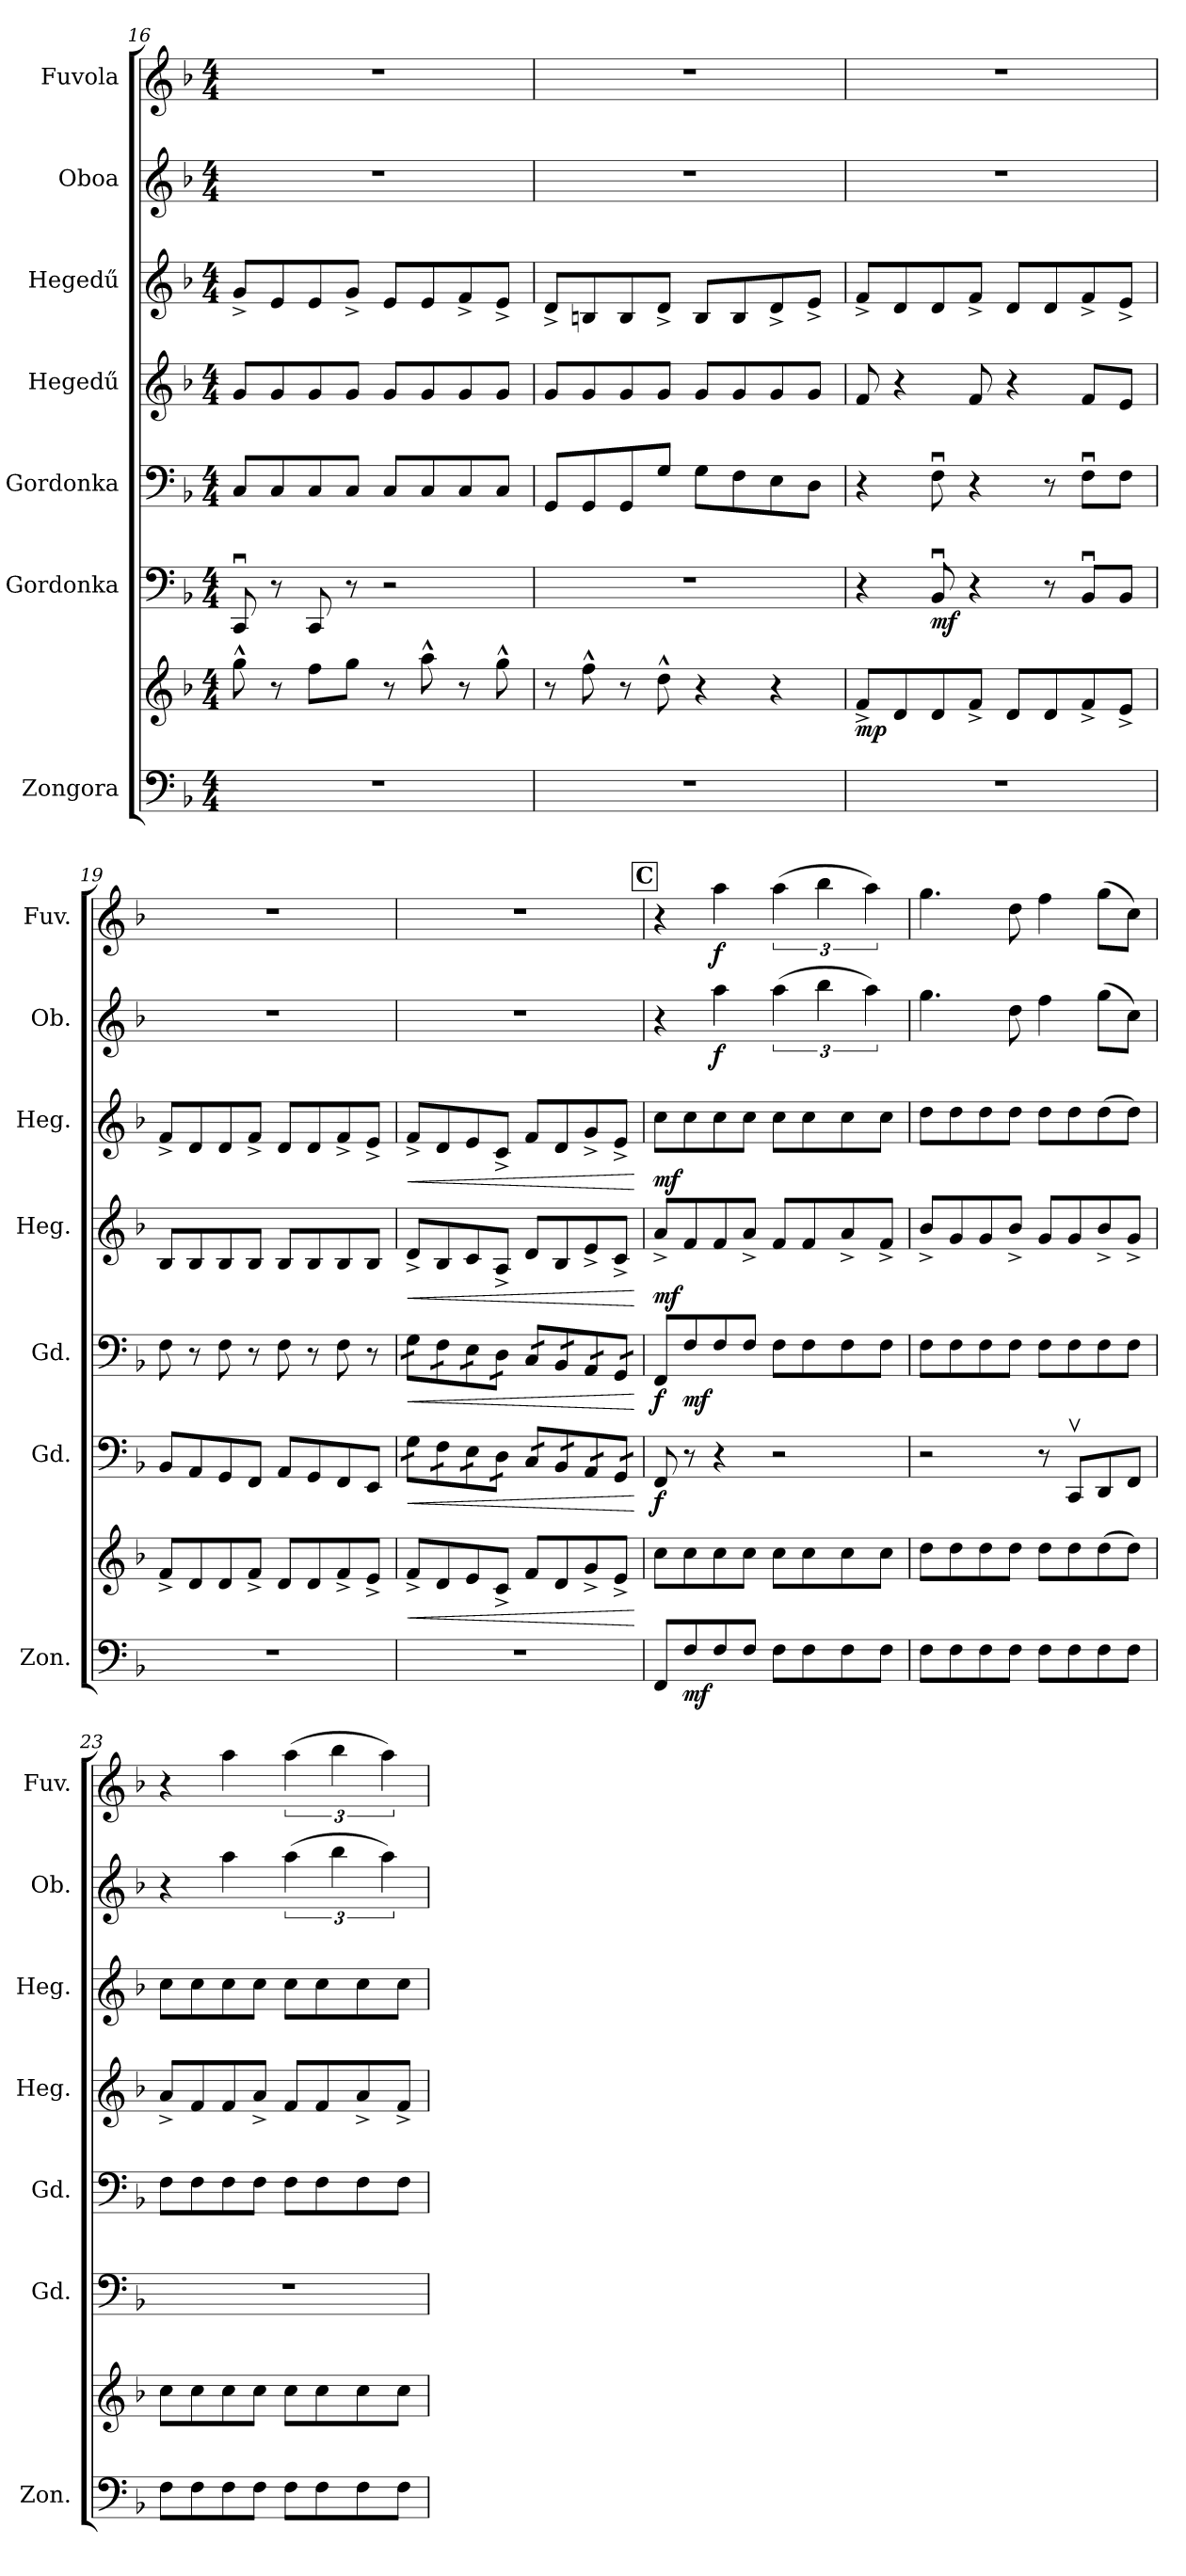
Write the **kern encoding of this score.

**kern	**kern	**dynam	**kern	**dynam	**kern	**dynam	**kern	**dynam	**kern	**dynam	**kern	**dynam	**kern	**dynam
*part7	*part7	*part7	*part6	*part6	*part5	*part5	*part4	*part4	*part3	*part3	*part2	*part2	*part1	*part1
*staff8	*staff7	*staff7/8	*staff6	*staff6	*staff5	*staff5	*staff4	*staff4	*staff3	*staff3	*staff2	*staff2	*staff1	*staff1
*I"Zongora	*	*	*I"Gordonka	*	*I"Gordonka	*	*I"Hegedű	*	*I"Hegedű	*	*I"Oboa	*	*I"Fuvola	*
*I'Zon.	*	*	*I'Gd.	*	*I'Gd.	*	*I'Heg.	*	*I'Heg.	*	*I'Ob.	*	*I'Fuv.	*
*clefF4	*clefG2	*	*clefF4	*	*clefF4	*	*clefG2	*	*clefG2	*	*clefG2	*	*clefG2	*
*k[b-]	*k[b-]	*	*k[b-]	*	*k[b-]	*	*k[b-]	*	*k[b-]	*	*k[b-]	*	*k[b-]	*
*M4/4	*M4/4	*	*M4/4	*	*M4/4	*	*M4/4	*	*M4/4	*	*M4/4	*	*M4/4	*
=16	=16	=16	=16	=16	=16	=16	=16	=16	=16	=16	=16	=16	=16	=16
1r	8gg^^\	.	8CCu/	.	8C/L	.	8g/L	.	8g^/L	.	1r	.	1r	.
.	8r	.	8r	.	8C/	.	8g/	.	8e/	.	.	.	.	.
.	8ff\L	.	8CC/	.	8C/	.	8g/	.	8e/	.	.	.	.	.
.	8gg\J	.	8r	.	8C/J	.	8g/J	.	8g^/J	.	.	.	.	.
.	8r	.	2r	.	8C/L	.	8g/L	.	8e/L	.	.	.	.	.
.	8aa^^\	.	.	.	8C/	.	8g/	.	8e/	.	.	.	.	.
.	8r	.	.	.	8C/	.	8g/	.	8f^/	.	.	.	.	.
.	8gg^^\	.	.	.	8C/J	.	8g/J	.	8e^/J	.	.	.	.	.
=17	=17	=17	=17	=17	=17	=17	=17	=17	=17	=17	=17	=17	=17	=17
1r	8r	.	1r	.	8GG/L	.	8g/L	.	8d^/L	.	1r	.	1r	.
.	8ff^^\	.	.	.	8GG/	.	8g/	.	8Bn/	.	.	.	.	.
.	8r	.	.	.	8GG/	.	8g/	.	8B/	.	.	.	.	.
.	8dd^^\	.	.	.	8G/J	.	8g/J	.	8d^/J	.	.	.	.	.
.	4r	.	.	.	8G\L	.	8g/L	.	8B/L	.	.	.	.	.
.	.	.	.	.	8F\	.	8g/	.	8B/	.	.	.	.	.
.	4r	.	.	.	8E\	.	8g/	.	8d^/	.	.	.	.	.
.	.	.	.	.	8D\J	.	8g/J	.	8e^/J	.	.	.	.	.
=18	=18	=18	=18	=18	=18	=18	=18	=18	=18	=18	=18	=18	=18	=18
!	!	!LO:DY:b	!	!	!	!	!	!	!	!	!	!	!	!
1r	8f^/L	mp	4r	.	4r	.	8f/	.	8f^/L	.	1r	.	1r	.
.	8d/	.	.	.	.	.	4r	.	8d/	.	.	.	.	.
!	!	!	!	!LO:DY:b	!	!	!	!	!	!	!	!	!	!
.	8d/	.	8BB-u/	mf	8Fu\	.	.	.	8d/	.	.	.	.	.
.	8f^/J	.	4r	.	4r	.	8f/	.	8f^/J	.	.	.	.	.
.	8d/L	.	.	.	.	.	4r	.	8d/L	.	.	.	.	.
.	8d/	.	8r	.	8r	.	.	.	8d/	.	.	.	.	.
.	8f^/	.	8BB-u/L	.	8Fu\L	.	8f/L	.	8f^/	.	.	.	.	.
.	8e^/J	.	8BB-/J	.	8F\J	.	8e/J	.	8e^/J	.	.	.	.	.
=19	=19	=19	=19	=19	=19	=19	=19	=19	=19	=19	=19	=19	=19	=19
1r	8f^/L	.	8BB-/L	.	8F\	.	8B-/L	.	8f^/L	.	1r	.	1r	.
.	8d/	.	8AA/	.	8r	.	8B-/	.	8d/	.	.	.	.	.
.	8d/	.	8GG/	.	8F\	.	8B-/	.	8d/	.	.	.	.	.
.	8f^/J	.	8FF/J	.	8r	.	8B-/J	.	8f^/J	.	.	.	.	.
.	8d/L	.	8AA/L	.	8F\	.	8B-/L	.	8d/L	.	.	.	.	.
.	8d/	.	8GG/	.	8r	.	8B-/	.	8d/	.	.	.	.	.
.	8f^/	.	8FF/	.	8F\	.	8B-/	.	8f^/	.	.	.	.	.
.	8e^/J	.	8EE/J	.	8r	.	8B-/J	.	8e^/J	.	.	.	.	.
=20	=20	=20	=20	=20	=20	=20	=20	=20	=20	=20	=20	=20	=20	=20
!	!	!LO:HP:b	!	!LO:HP:b	!	!LO:HP:b	!	!LO:HP:b	!	!LO:HP:b	!	!	!	!
*	*	*	*tremolo	*	*	*	*	*	*	*	*	*	*	*
*	*	*	*	*	*tremolo	*	*	*	*	*	*	*	*	*
1r	8f^/L	<	16G\LL	<	16G\LL	<	8d^/L	<	8f^/L	<	1r	.	1r	.
.	.	.	16G\	.	16G\	.	.	.	.	.	.	.	.	.
.	8d/	.	16F\	.	16F\	.	8B-/	.	8d/	.	.	.	.	.
.	.	.	16F\	.	16F\	.	.	.	.	.	.	.	.	.
.	8e/	.	16E\	.	16E\	.	8c/	.	8e/	.	.	.	.	.
.	.	.	16E\	.	16E\	.	.	.	.	.	.	.	.	.
.	8c^/J	.	16D\	.	16D\	.	8A^/J	.	8c^/J	.	.	.	.	.
.	.	.	16D\JJ	.	16D\JJ	.	.	.	.	.	.	.	.	.
.	8f/L	.	16C/LL	.	16C/LL	.	8d/L	.	8f/L	.	.	.	.	.
.	.	.	16C/	.	16C/	.	.	.	.	.	.	.	.	.
.	8d/	.	16BB-/	.	16BB-/	.	8B-/	.	8d/	.	.	.	.	.
.	.	.	16BB-/	.	16BB-/	.	.	.	.	.	.	.	.	.
.	8g^/	.	16AA/	.	16AA/	.	8e^/	.	8g^/	.	.	.	.	.
.	.	.	16AA/	.	16AA/	.	.	.	.	.	.	.	.	.
.	8e^/J	.	16GG/	.	16GG/	.	8c^/J	.	8e^/J	.	.	.	.	.
.	.	.	16GG/JJ	.	16GG/JJ	.	.	.	.	.	.	.	.	.
*	*	*	*	*	*Xtremolo	*	*	*	*	*	*	*	*	*
*	*	*	*Xtremolo	*	*	*	*	*	*	*	*	*	*	*
.	.	[	.	[	.	[	.	[	.	[	.	.	.	.
!!LO:LB:g=z
!!LO:REH:place=s1:a:B:fs=14:t=C
=21	=21	=21	=21	=21	=21	=21	=21	=21	=21	=21	=21	=21	=21	=21
!	!	!LO:DY:b=2	!	!	!	!	!	!	!	!	!	!	!	!
!	!	!LO:DY:n=1:b	!	!LO:DY:b	!	!LO:DY:b	!	!LO:DY:b	!	!LO:DY:b	!	!	!	!
8FF/L	8cc\L	f mf	8FF/	f	8FF/L	f	8a^/L	mf	8cc\L	mf	4r	.	4r	.
!	!	!LO:DY:n=2:b=2	!	!	!	!LO:DY:b	!	!	!	!	!	!	!	!
8F/	8cc\	mf	8r	.	8F/	mf	8f/	.	8cc\	.	.	.	.	.
!	!	!	!	!	!	!	!	!	!	!	!	!LO:DY:b	!	!LO:DY:b
8F/	8cc\	.	4r	.	8F/	.	8f/	.	8cc\	.	4aa\	f	4aa\	f
8F/J	8cc\J	.	.	.	8F/J	.	8a^/J	.	8cc\J	.	.	.	.	.
8F\L	8cc\L	.	2r	.	8F\L	.	8f/L	.	8cc\L	.	(6aa\	.	(6aa\	.
8F\	8cc\	.	.	.	8F\	.	8f/	.	8cc\	.	.	.	.	.
.	.	.	.	.	.	.	.	.	.	.	6bb-\	.	6bb-\	.
8F\	8cc\	.	.	.	8F\	.	8a^/	.	8cc\	.	.	.	.	.
.	.	.	.	.	.	.	.	.	.	.	6aa\)	.	6aa\)	.
8F\J	8cc\J	.	.	.	8F\J	.	8f^/J	.	8cc\J	.	.	.	.	.
=22	=22	=22	=22	=22	=22	=22	=22	=22	=22	=22	=22	=22	=22	=22
8F\L	8dd\L	.	2r	.	8F\L	.	8b-^/L	.	8dd\L	.	4.gg\	.	4.gg\	.
8F\	8dd\	.	.	.	8F\	.	8g/	.	8dd\	.	.	.	.	.
8F\	8dd\	.	.	.	8F\	.	8g/	.	8dd\	.	.	.	.	.
8F\J	8dd\J	.	.	.	8F\J	.	8b-^/J	.	8dd\J	.	8dd\	.	8dd\	.
8F\L	8dd\L	.	8r	.	8F\L	.	8g/L	.	8dd\L	.	4ff\	.	4ff\	.
8F\	8dd\	.	8CCv/L	.	8F\	.	8g/	.	8dd\	.	.	.	.	.
8F\	(8dd\	.	8DD/	.	8F\	.	8b-^/	.	(8dd\	.	(8gg\L	.	(8gg\L	.
8F\J	8dd\J)	.	8FF/J	.	8F\J	.	8g^/J	.	8dd\J)	.	8cc\J)	.	8cc\J)	.
=23	=23	=23	=23	=23	=23	=23	=23	=23	=23	=23	=23	=23	=23	=23
8F\L	8cc\L	.	1r	.	8F\L	.	8a^/L	.	8cc\L	.	4r	.	4r	.
8F\	8cc\	.	.	.	8F\	.	8f/	.	8cc\	.	.	.	.	.
8F\	8cc\	.	.	.	8F\	.	8f/	.	8cc\	.	4aa\	.	4aa\	.
8F\J	8cc\J	.	.	.	8F\J	.	8a^/J	.	8cc\J	.	.	.	.	.
8F\L	8cc\L	.	.	.	8F\L	.	8f/L	.	8cc\L	.	(6aa\	.	(6aa\	.
8F\	8cc\	.	.	.	8F\	.	8f/	.	8cc\	.	.	.	.	.
.	.	.	.	.	.	.	.	.	.	.	6bb-\	.	6bb-\	.
8F\	8cc\	.	.	.	8F\	.	8a^/	.	8cc\	.	.	.	.	.
.	.	.	.	.	.	.	.	.	.	.	6aa\)	.	6aa\)	.
8F\J	8cc\J	.	.	.	8F\J	.	8f^/J	.	8cc\J	.	.	.	.	.
=	=	=	=	=	=	=	=	=	=	=	=	=	=	=
*-	*-	*-	*-	*-	*-	*-	*-	*-	*-	*-	*-	*-	*-	*-
